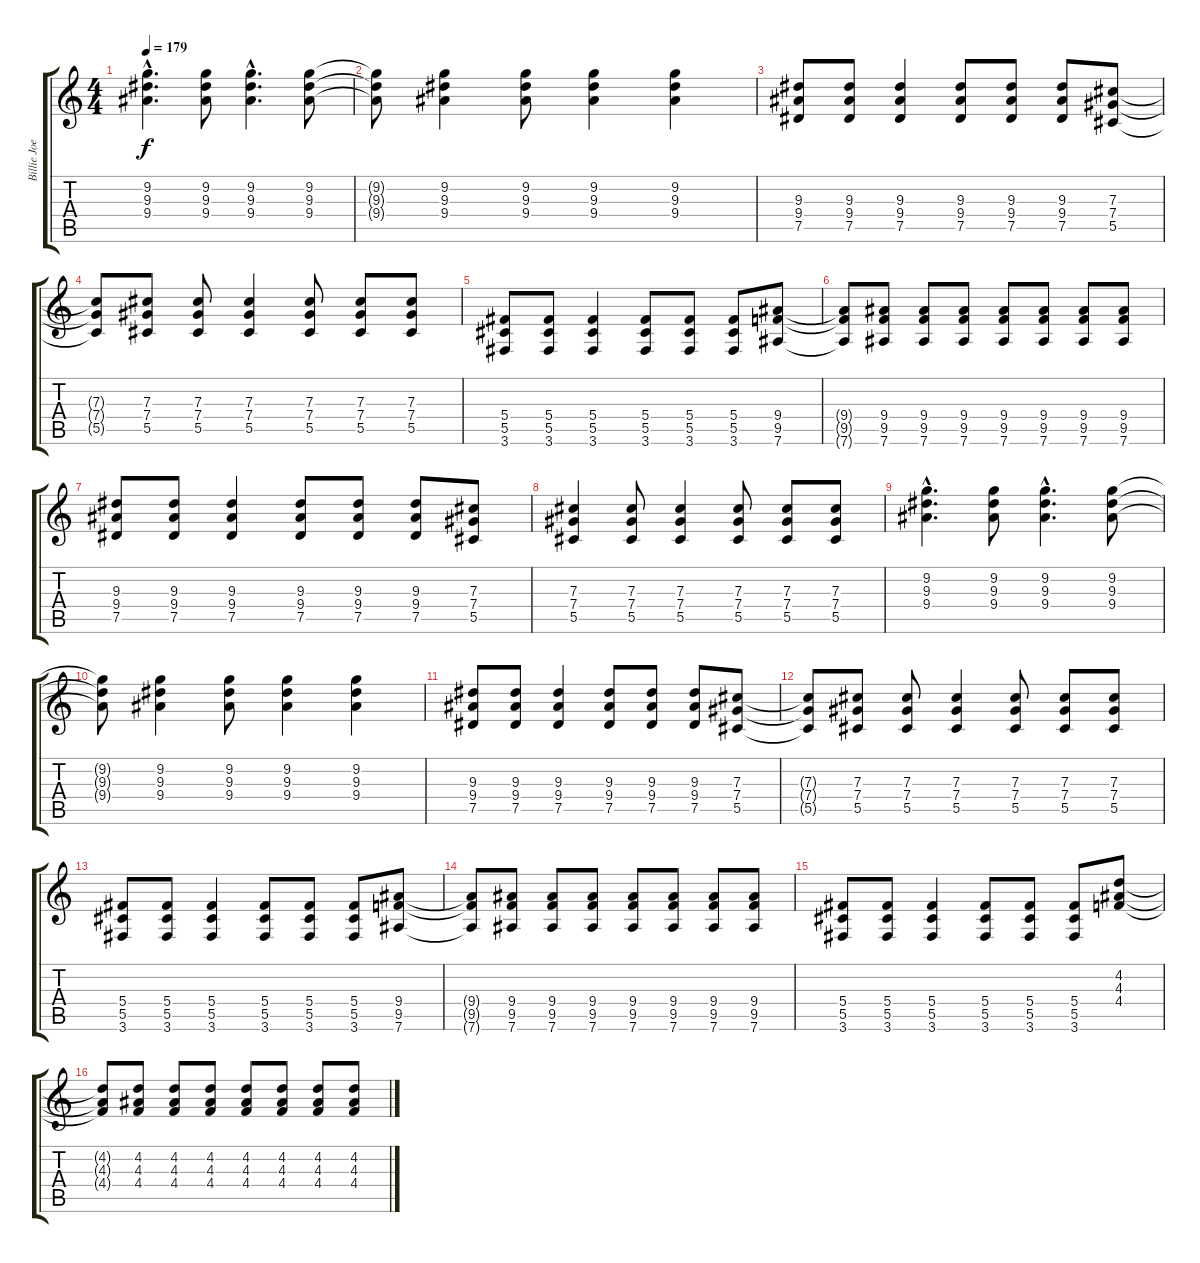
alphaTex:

\track ("Billie Joe (Guitar)" "Billie Joe") {instrument distortionguitar}
\staff {score tabs}
\tuning (Eb4 Bb3 Gb3 Db3 Ab2 Eb2) {hide}
\ts (4 4)
\tempo 179
\clef g2
\ks c
(9.2{hac} 9.3{hac} 9.4{hac}).4{d dy f} (9.2 9.3 9.4).8 (9.2{hac} 9.3{hac} 9.4{hac}).4{d} (9.2 9.3 9.4).8 |
(9.2{t} 9.3{t} 9.4{t}).8 (9.2 9.3 9.4).4 (9.2 9.3 9.4).8 (9.2 9.3 9.4).4 (9.2 9.3 9.4).4 |
(9.3 9.4 7.5).8 (9.3 9.4 7.5).8 (9.3 9.4 7.5).4 (9.3 9.4 7.5).8 (9.3 9.4 7.5).8 (9.3 9.4 7.5).8 (7.3 7.4 5.5).8 |
(7.3{t} 7.4{t} 5.5{t}).8 (7.3 7.4 5.5).8 (7.3 7.4 5.5).8 (7.3 7.4 5.5).4 (7.3 7.4 5.5).8 (7.3 7.4 5.5).8 (7.3 7.4 5.5).8 |
(5.4 5.5 3.6).8 (5.4 5.5 3.6).8 (5.4 5.5 3.6).4 (5.4 5.5 3.6).8 (5.4 5.5 3.6).8 (5.4 5.5 3.6).8 (9.4 9.5 7.6).8 |
(9.4{t} 9.5{t} 7.6{t}).8 (9.4 9.5 7.6).8 (9.4 9.5 7.6).8 (9.4 9.5 7.6).8 (9.4 9.5 7.6).8 (9.4 9.5 7.6).8 (9.4 9.5 7.6).8 (9.4 9.5 7.6).8 |
(9.3 9.4 7.5).8 (9.3 9.4 7.5).8 (9.3 9.4 7.5).4 (9.3 9.4 7.5).8 (9.3 9.4 7.5).8 (9.3 9.4 7.5).8 (7.3 7.4 5.5).8 |
(7.3 7.4 5.5).4 (7.3 7.4 5.5).8 (7.3 7.4 5.5).4 (7.3 7.4 5.5).8 (7.3 7.4 5.5).8 (7.3 7.4 5.5).8 |
(9.2{hac} 9.3{hac} 9.4{hac}).4{d} (9.2 9.3 9.4).8 (9.2{hac} 9.3{hac} 9.4{hac}).4{d} (9.2 9.3 9.4).8 |
(9.2{t} 9.3{t} 9.4{t}).8 (9.2 9.3 9.4).4 (9.2 9.3 9.4).8 (9.2 9.3 9.4).4 (9.2 9.3 9.4).4 |
(9.3 9.4 7.5).8 (9.3 9.4 7.5).8 (9.3 9.4 7.5).4 (9.3 9.4 7.5).8 (9.3 9.4 7.5).8 (9.3 9.4 7.5).8 (7.3 7.4 5.5).8 |
(7.3{t} 7.4{t} 5.5{t}).8 (7.3 7.4 5.5).8 (7.3 7.4 5.5).8 (7.3 7.4 5.5).4 (7.3 7.4 5.5).8 (7.3 7.4 5.5).8 (7.3 7.4 5.5).8 |
(5.4 5.5 3.6).8 (5.4 5.5 3.6).8 (5.4 5.5 3.6).4 (5.4 5.5 3.6).8 (5.4 5.5 3.6).8 (5.4 5.5 3.6).8 (9.4 9.5 7.6).8 |
(9.4{t} 9.5{t} 7.6{t}).8 (9.4 9.5 7.6).8 (9.4 9.5 7.6).8 (9.4 9.5 7.6).8 (9.4 9.5 7.6).8 (9.4 9.5 7.6).8 (9.4 9.5 7.6).8 (9.4 9.5 7.6).8 |
(5.4 5.5 3.6).8 (5.4 5.5 3.6).8 (5.4 5.5 3.6).4 (5.4 5.5 3.6).8 (5.4 5.5 3.6).8 (5.4 5.5 3.6).8 (4.2 4.3 4.4).8 |
(4.2{t} 4.3{t} 4.4{t}).8 (4.2 4.3 4.4).8 (4.2 4.3 4.4).8 (4.2 4.3 4.4).8 (4.2 4.3 4.4).8 (4.2 4.3 4.4).8 (4.2 4.3 4.4).8 (4.2 4.3 4.4).8
